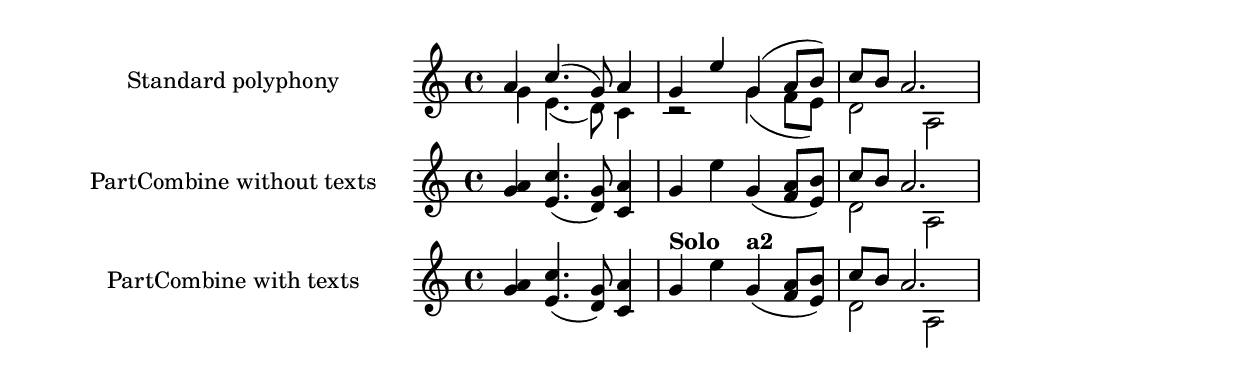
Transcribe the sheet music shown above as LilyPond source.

%% DO NOT EDIT this file manually; it is automatically
%% generated from LSR http://lsr.dsi.unimi.it
%% Make any changes in LSR itself, or in Documentation/snippets/new/ ,
%% and then run scripts/auxiliar/makelsr.py
%%
%% This file is in the public domain.
\version "2.14.2"

\header {
  lsrtags = "text, simultaneous-notes, syntax-and-expressions"

%% Translation of GIT committish: b482c3e5b56c3841a88d957e0ca12964bd3e64fa
  texidoces = "

La herramienta de combinación de partes (instrucción
@code{\\partcombine}) permite la combinación de varias partes
diferentes sobre el mismo pentagrama.  Las indicaciones textuales
tales como @qq{solo} o @qq{a2} se añaden de forma predeterminada; para
quitarlas, sencillamente establezca la propiedad
@code{printPartCombineTexts} al valor @qq{falso}.  Para partituras
vocales (como himnos), no hay necesidad de añadir los textos @qq{solo}
o @qq{a2}, por lo que se deben desactivar.  Sin embargo, podría ser
mejor no usarlo si hay solos, porque éstos no se indicarán.  En tales
casos podría ser preferible la notación polifónica estándar.

Este fragmento de código presenta las tres formas en que se pueden
imprimir dos partes sobre un solo pentagrama: polifonía estándar,
@code{\\partcombine} sin textos, y @code{\\partcombine} con
textos.

"
  doctitlees = "Combinar dos partes sobre el mismo pentagrama"


%% Translation of GIT committish: 0a868be38a775ecb1ef935b079000cebbc64de40
  texidocde = "
Die Funktion, die Stimmen kombiniert (also der @code{\\partcombine}-Befehl)
ermöglicht die Kombination unterschiedlicher Stimmen auf einem
System.  Textanweisungen wie \"solo\" oder \"a2\" werden automatisch
hinzugefügt.  Wenn man sie entfernen will, muss man die Eigenschaft
@code{printPartCombineTexts} auf falsch setzen.  Für Klavierauszüge
muss natürlich kein \"solo\"/\"a2\" usw. hinzugefügt werden, man
sollte sie also ausschalten.  Wenn aber Solo-Stellen in einem
Klavierauszug oder einer Chorpartitur angezeigt werden, ist es besser,
normale Polyphonie zu verwenden, weil so die Solostellen angezeigt
werden, auch wenn der Text des Stimmenkombinierers ausgeschaltet ist.

Der Schnipsel zeigt drei Möglichkeiten, Stimmen auf einem System zu
kombinieren: Standardpolyphonie, @code{\\partcombine} ohne Text und
@code{\\partcombine} mit Text.

"
  doctitlede = "Zwei Stimmen auf einem System kombinieren"

%% Translation of GIT committish: 3b125956b08d27ef39cd48bfa3a2f1e1bb2ae8b4
  texidocfr = "
L'outil de combinaison de parties (la commande @code{\\partcombine})
permet d'avoir deux parties différentes sur une même portée.  LilyPond
ajoute automatiquement des indications textuelles, telles que @qq{solo}
ou @qq{a2}.  Si votre intention n'est que de fusionner les parties, sans
ajouter de texte, assignez faux à la propriété
@code{printPartCombineTexts}.  Dans le cas de partitions vocales, et
plus particulièrement d'hymnes, ces @qq{solo/a2} ne sont d'aucune
utilité, aussi vaut-il mieux les désactiver.  Dans le cas où il y aurait
alternance entre @emph{solo} et @emph{tutti}, il vaut mieux faire appel
à de la musique polyphonique standard.

Voici trois moyens d'imprimer deux parties sur une même portée@tie{}: en
polyphonie normale, avec @code{\\partcombine} sans indication
supplémentaire, et avec @code{\\partcombine} commentée.

"
  doctitlefr = "Combinaison de deux parties sur une même portée"


  texidoc = "
The part combiner tool ( @code{\\partcombine} command ) allows the
combination of several different parts on the same staff.  Text
directions such as @qq{solo} or @qq{a2} are added by default; to remove
them, simply set the property @code{printPartCombineTexts} to @code{f}.
For vocal scores (hymns), there is no need to add @qq{solo/a2} texts,
so they should be switched off.  However, it might be better not to use
it if there are any solos, as they won't be indicated.  In such cases,
standard polyphonic notation may be preferable.

This snippet presents the three ways two parts can be printed on a same
staff: standard polyphony, @code{\\partcombine} without texts, and
@code{\\partcombine} with texts.




"
  doctitle = "Combining two parts on the same staff"
} % begin verbatim


musicUp = \relative c'' {
  \time 4/4
  a4 c4.( g8) a4 |
  g4 e' g,( a8 b) |
  c b a2.
}

musicDown = \relative c'' {
  g4 e4.( d8) c4 |
  r2 g'4( f8 e) |
  d2 \stemDown a
}

\score {
  <<
    <<
    \new Staff {
      \set Staff.instrumentName = #"Standard polyphony"
      << \musicUp \\ \musicDown >>
    }
    \new Staff \with { printPartCombineTexts = ##f } {
      \set Staff.instrumentName = #"PartCombine without texts"
      \partcombine \musicUp \musicDown
    }
    \new Staff {
      \set Staff.instrumentName = #"PartCombine with texts"
      \partcombine \musicUp \musicDown
    }
    >>
  >>
  \layout {
    indent = 6.0\cm
    \context {
      \Score
      \override SystemStartBar #'collapse-height = #30
    }
  }
}

